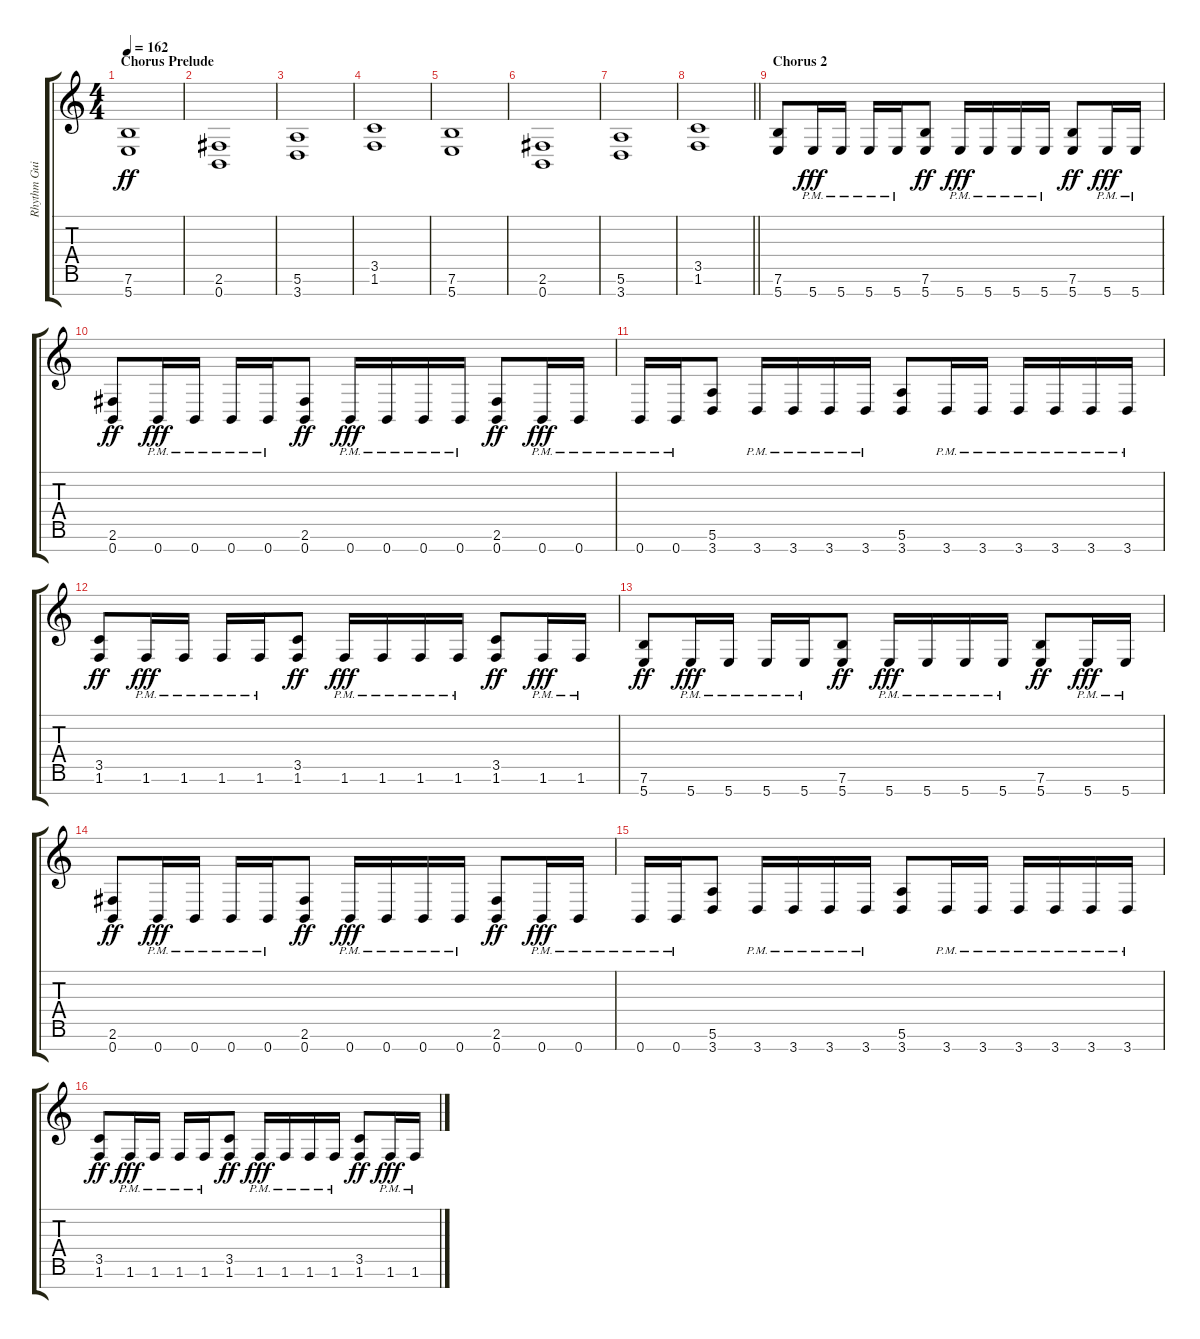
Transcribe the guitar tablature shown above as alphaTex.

\track ("Rhythm Guitar 2" "Rhythm Gui") {instrument overdrivenguitar}
\staff {score tabs}
\tuning (E4 B3 G3 D3 A2 E2 B1) {hide}
\ts (4 4)
\section ("" "Chorus Prelude")
\tempo 162
\clef g2
\ks c
(7.6 5.7).1{dy ff} |
(2.6 0.7).1 |
(5.6 3.7).1 |
(3.5 1.6).1 |
(7.6 5.7).1 |
(2.6 0.7).1 |
(5.6 3.7).1 |
\barLineRight lightlight
(3.5 1.6).1 |
\section ("" "Chorus 2")
(7.6 5.7).8 5.7{pm}.16{dy fff} 5.7{pm}.16 5.7{pm}.16 5.7{pm}.16 (7.6 5.7).8{dy ff} 5.7{pm}.16{dy fff} 5.7{pm}.16 5.7{pm}.16 5.7{pm}.16 (7.6 5.7).8{dy ff} 5.7{pm}.16{dy fff} 5.7{pm}.16 |
(2.6 0.7).8{dy ff} 0.7{pm}.16{dy fff} 0.7{pm}.16 0.7{pm}.16 0.7{pm}.16 (2.6 0.7).8{dy ff} 0.7{pm}.16{dy fff} 0.7{pm}.16 0.7{pm}.16 0.7{pm}.16 (2.6 0.7).8{dy ff} 0.7{pm}.16{dy fff} 0.7{pm}.16 |
0.7{pm}.16 0.7{pm}.16 (5.6 3.7).8 3.7{pm}.16 3.7{pm}.16 3.7{pm}.16 3.7{pm}.16 (5.6 3.7).8 3.7{pm}.16 3.7{pm}.16 3.7{pm}.16 3.7{pm}.16 3.7{pm}.16 3.7{pm}.16 |
(3.5 1.6).8{dy ff} 1.6{pm}.16{dy fff} 1.6{pm}.16 1.6{pm}.16 1.6{pm}.16 (3.5 1.6).8{dy ff} 1.6{pm}.16{dy fff} 1.6{pm}.16 1.6{pm}.16 1.6{pm}.16 (3.5 1.6).8{dy ff} 1.6{pm}.16{dy fff} 1.6{pm}.16 |
(7.6 5.7).8{dy ff} 5.7{pm}.16{dy fff} 5.7{pm}.16 5.7{pm}.16 5.7{pm}.16 (7.6 5.7).8{dy ff} 5.7{pm}.16{dy fff} 5.7{pm}.16 5.7{pm}.16 5.7{pm}.16 (7.6 5.7).8{dy ff} 5.7{pm}.16{dy fff} 5.7{pm}.16 |
(2.6 0.7).8{dy ff} 0.7{pm}.16{dy fff} 0.7{pm}.16 0.7{pm}.16 0.7{pm}.16 (2.6 0.7).8{dy ff} 0.7{pm}.16{dy fff} 0.7{pm}.16 0.7{pm}.16 0.7{pm}.16 (2.6 0.7).8{dy ff} 0.7{pm}.16{dy fff} 0.7{pm}.16 |
0.7{pm}.16 0.7{pm}.16 (5.6 3.7).8 3.7{pm}.16 3.7{pm}.16 3.7{pm}.16 3.7{pm}.16 (5.6 3.7).8 3.7{pm}.16 3.7{pm}.16 3.7{pm}.16 3.7{pm}.16 3.7{pm}.16 3.7{pm}.16 |
(3.5 1.6).8{dy ff} 1.6{pm}.16{dy fff} 1.6{pm}.16 1.6{pm}.16 1.6{pm}.16 (3.5 1.6).8{dy ff} 1.6{pm}.16{dy fff} 1.6{pm}.16 1.6{pm}.16 1.6{pm}.16 (3.5 1.6).8{dy ff} 1.6{pm}.16{dy fff} 1.6{pm}.16
